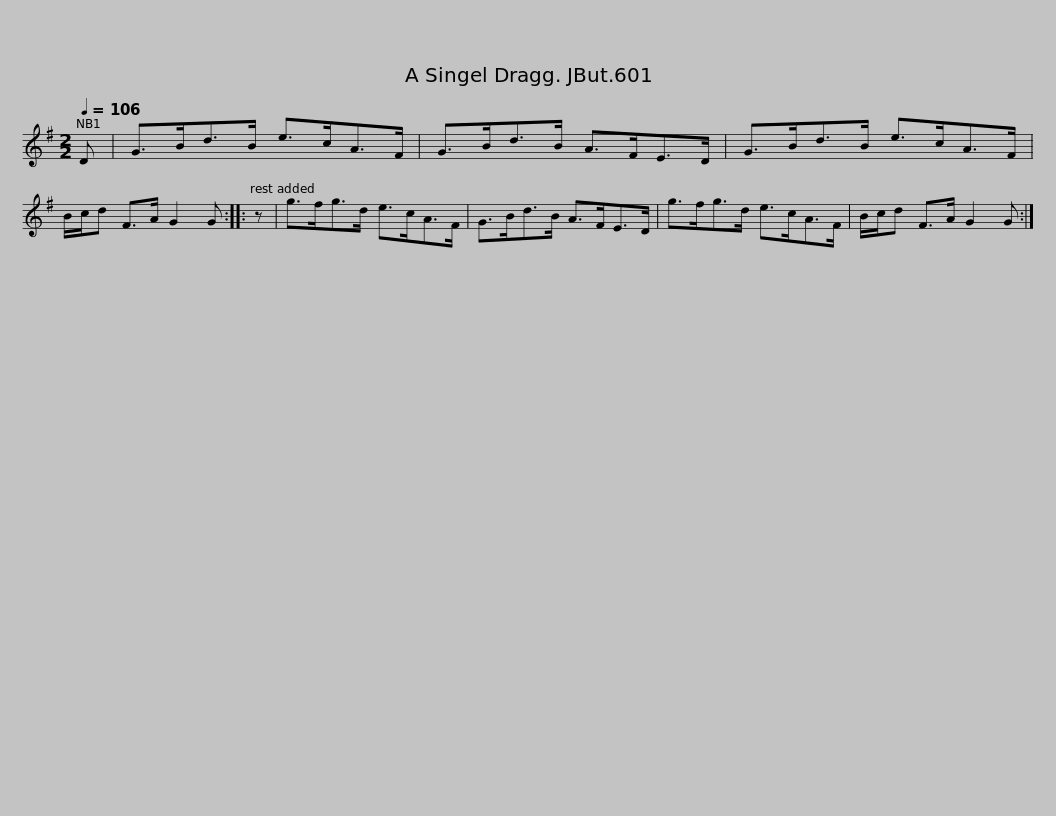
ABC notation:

X:1
L:1/8
Q:1/4=106
M:2/2
I:linebreak $
K:G
V:1 treble
V:1
 D | G>Bd>B e>cA>F | G>Bd>B A>FE>D | G>Bd>B e>cA>F | B/c/d F>A G2 G :: %5
 z |$ g>fg>d e>cA>F | G>Bd>B A>FE>D | g>fg>d e>cA>F | B/c/d F>A G2 G :| %10
